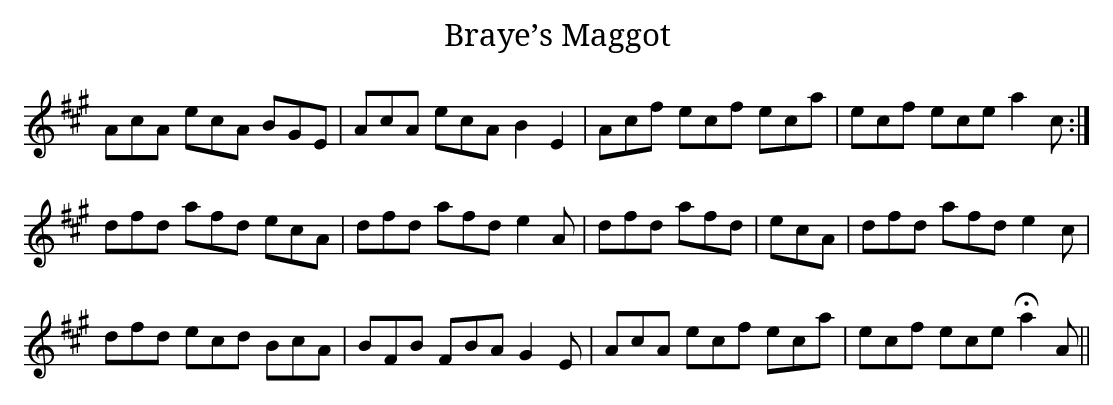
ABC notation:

X:1
T:Braye’s Maggot
M:9.8
L:1/8
K:A
AcA ecA BGE|AcA ecA B2E2|Acf ecf eca|ecf ece a2c:|
dfd afd ecA|dfd afd e2A|dfd afd|ecA|dfd afd e2c|
dfd ecd BcA|BFB FBA G2E|AcA ecf eca|ecf ece !fermata!a2 A||
